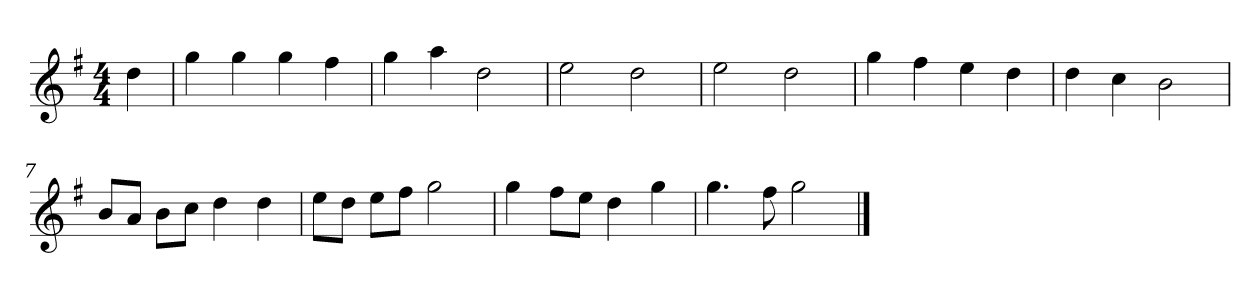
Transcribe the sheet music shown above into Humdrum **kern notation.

**kern
*part1
*staff1
*clefG2
*k[f#]
*G:
*M4/4
*MM120
=
4dd
=1
4gg
4gg
4gg
4ff#
=2
4gg
4aa
2dd
=3
2ee
2dd
=4
2ee
2dd
=5
4gg
4ff#
4ee
4dd
=6
4dd
4cc
2b
=7
8b/L
8a/J
8b\L
8cc\J
4dd
4dd
=8
8ee\L
8dd\J
8ee\L
8ff#\J
2gg
=9
4gg
8ff#\L
8ee\J
4dd
4gg
=10
4.gg
8ff#
2gg
==
*-
